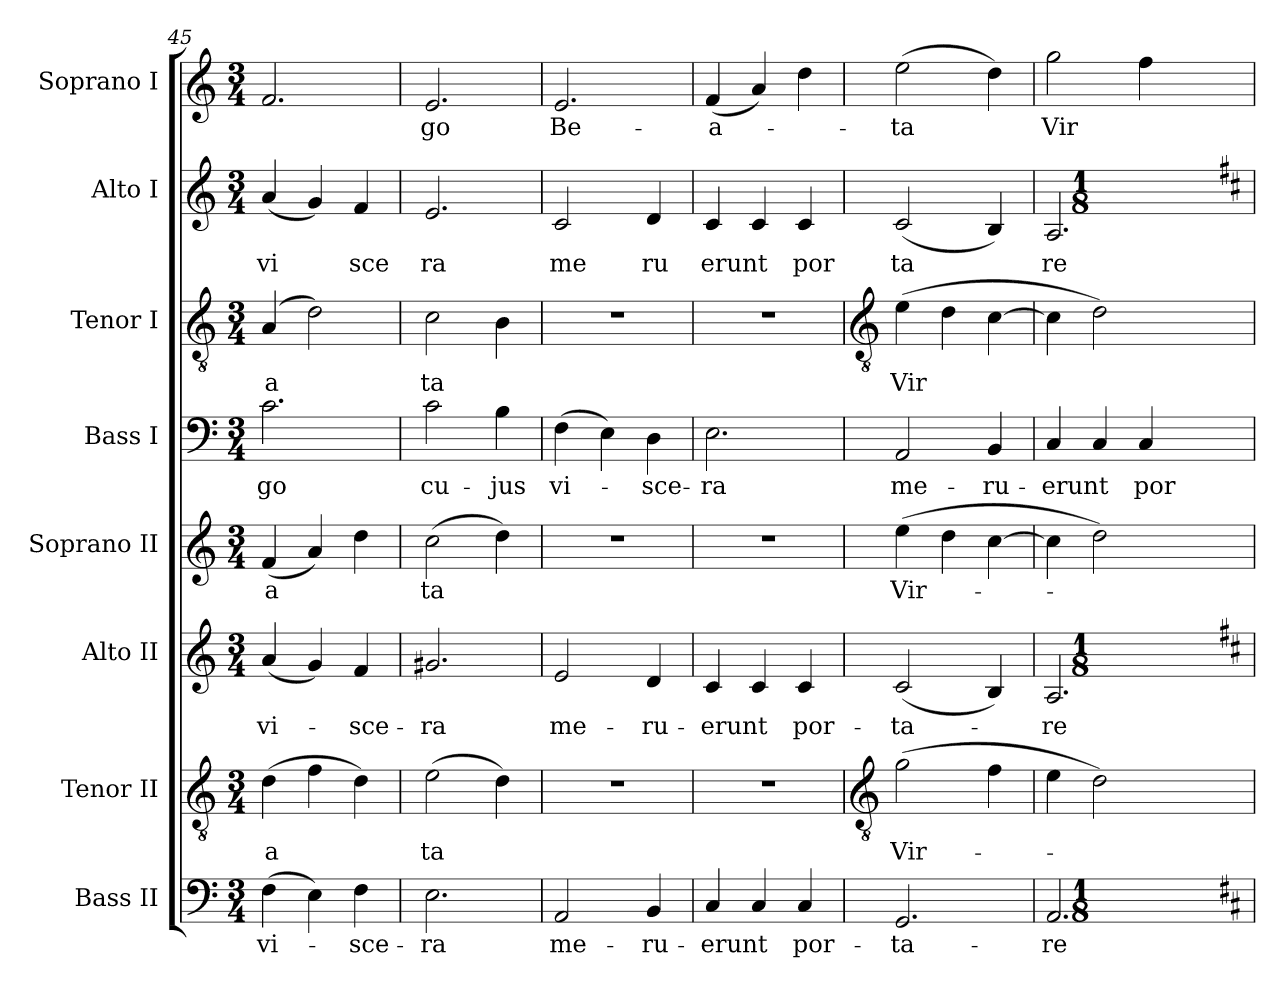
**kern	**text	**kern	**text	**kern	**text	**kern	**text	**kern	**text	**kern	**text	**kern	**text	**kern	**text
*part8	*part8	*part7	*part7	*part6	*part6	*part5	*part5	*part4	*part4	*part3	*part3	*part2	*part2	*part1	*part1
*staff8	*staff8	*staff7	*staff7	*staff6	*staff6	*staff5	*staff5	*staff4	*staff4	*staff3	*staff3	*staff2	*staff2	*staff1	*staff1
*I"Bass II	*	*I"Tenor II	*	*I"Alto II	*	*I"Soprano II	*	*I"Bass I	*	*I"Tenor I	*	*I"Alto I	*	*I"Soprano I	*
*clefF4	*	*clefGv2	*	*clefG2	*	*clefG2	*	*clefF4	*	*clefGv2	*	*clefG2	*	*clefG2	*
*k[]	*	*k[]	*	*k[]	*	*k[]	*	*k[]	*	*k[]	*	*k[]	*	*k[]	*
*C:	*	*C:	*	*C:	*	*C:	*	*C:	*	*C:	*	*C:	*	*C:	*
*M3/4	*	*M3/4	*	*M3/4	*	*M3/4	*	*M3/4	*	*M3/4	*	*M3/4	*	*M3/4	*
=45	=45	=45	=45	=45	=45	=45	=45	=45	=45	=45	=45	=45	=45	=45	=45
!	!LO:LY:b	!	!LO:LY:b	!	!LO:LY:b	!	!LO:LY:b	!	!LO:LY:b	!	!LO:LY:b	!	!LO:LY:b	!	!
(>4F\	vi-	(>4d\	a	(<4a/	vi-	(<4f/	a	2.c\	-go	(>4A/	a	(<4a/	vi	2.f/	.
4E\)	.	4f\	.	4g/)	.	4a/)	.	.	.	2d\)	.	4g/)	.	.	.
!	!LO:LY:b	!	!	!	!LO:LY:b	!	!	!	!	!	!	!	!LO:LY:b	!	!
4F\	-sce-	4d\)	.	4f/	-sce-	4dd\	.	.	.	.	.	4f/	sce	.	.
=46	=46	=46	=46	=46	=46	=46	=46	=46	=46	=46	=46	=46	=46	=46	=46
!	!LO:LY:b	!	!LO:LY:b	!	!LO:LY:b	!	!LO:LY:b	!	!LO:LY:b	!	!LO:LY:b	!	!LO:LY:b	!	!LO:LY:b
2.E\	-ra	(>2e\	ta	2.g#X/	-ra	(>2cc\	ta	2c\	cu-	2c\	ta	2.e/	ra	2.e/	-go
!	!	!	!	!	!	!	!	!	!LO:LY:b	!	!	!	!	!	!
.	.	4d\)	.	.	.	4dd\)	.	4B\	-jus	4B\	.	.	.	.	.
=47	=47	=47	=47	=47	=47	=47	=47	=47	=47	=47	=47	=47	=47	=47	=47
!	!LO:LY:b	!	!	!	!LO:LY:b	!	!	!	!LO:LY:b	!	!	!	!LO:LY:b	!	!LO:LY:b
2AA/	me-	2.r	.	2e/	me-	2.r	.	(>4F\	vi-	2.r	.	2c/	me	2.e/	Be-
.	.	.	.	.	.	.	.	4E\)	.	.	.	.	.	.	.
!	!LO:LY:b	!	!	!	!LO:LY:b	!	!	!	!LO:LY:b	!	!	!	!LO:LY:b	!	!
4BB/	-ru-	.	.	4d/	-ru-	.	.	4D\	-sce-	.	.	4d/	ru	.	.
=48	=48	=48	=48	=48	=48	=48	=48	=48	=48	=48	=48	=48	=48	=48	=48
!	!LO:LY:b	!	!	!	!LO:LY:b	!	!	!	!LO:LY:b	!	!	!	!LO:LY:b	!	!LO:LY:b
4C/	-erunt	2.r	.	4c/	-erunt	2.r	.	2.E\	-ra	2.r	.	4c/	erunt	(<4f/	-a-
4C/	.	.	.	4c/	.	.	.	.	.	.	.	4c/	.	4a/)	.
!	!LO:LY:b	!	!	!	!LO:LY:b	!	!	!	!	!	!	!	!LO:LY:b	!	!
4C/	por-	.	.	4c/	por-	.	.	.	.	.	.	4c/	por	4dd\	.
!!LO:LB:g=z
=49	=49	=49	=49	=49	=49	=49	=49	=49	=49	=49	=49	=49	=49	=49	=49
*	*	*clefGv2	*	*	*	*	*	*	*	*clefGv2	*	*	*	*	*
!	!LO:LY:b	!	!LO:LY:b	!	!LO:LY:b	!	!LO:LY:b	!	!LO:LY:b	!	!LO:LY:b	!	!LO:LY:b	!	!LO:LY:b
2.GG/	-ta-	(>2g\	Vir-	(<2c/	-ta-	(>4ee\	Vir-	2AA/	me-	(>4e\	Vir	(<2c/	ta	(>2ee\	-ta
.	.	.	.	.	.	4dd\	.	.	.	4d\	.	.	.	.	.
!	!	!	!	!	!	!	!	!	!LO:LY:b	!	!	!	!	!	!
.	.	4f\	.	4B/)	.	[4cc\	.	4BB/	-ru-	[4c\	.	4B/)	.	4dd\)	.
!!LO:LB:g=z
=50	=50	=50	=50	=50	=50	=50	=50	=50	=50	=50	=50	=50	=50	=50	=50
!	!LO:LY:b	!	!	!	!LO:LY:b	!	!	!	!LO:LY:b	!	!	!	!LO:LY:b	!	!LO:LY:b
2.AA/	-re	4e\	.	2.A/	-re	4cc\]	.	4C/	-erunt	4c\]	.	2.A/	re	2gg\	Vir
.	.	2d\)	.	.	.	2dd\)	.	4C/	.	2d\)	.	.	.	.	.
!	!	!	!	!	!	!	!	!	!LO:LY:b	!	!	!	!	!	!
.	.	.	.	.	.	.	.	4C/	por-	.	.	.	.	4ff\	.
*k[f#c#]	*	*	*	*k[f#c#]	*	*	*	*	*	*	*	*k[f#c#]	*	*	*
*D:	*	*	*	*D:	*	*	*	*	*	*	*	*D:	*	*	*
*M1/8	*	*	*	*M1/8	*	*	*	*	*	*	*	*M1/8	*	*	*
=	=	=	=	=	=	=	=	=	=	=	=	=	=	=	=
*-	*-	*-	*-	*-	*-	*-	*-	*-	*-	*-	*-	*-	*-	*-	*-
